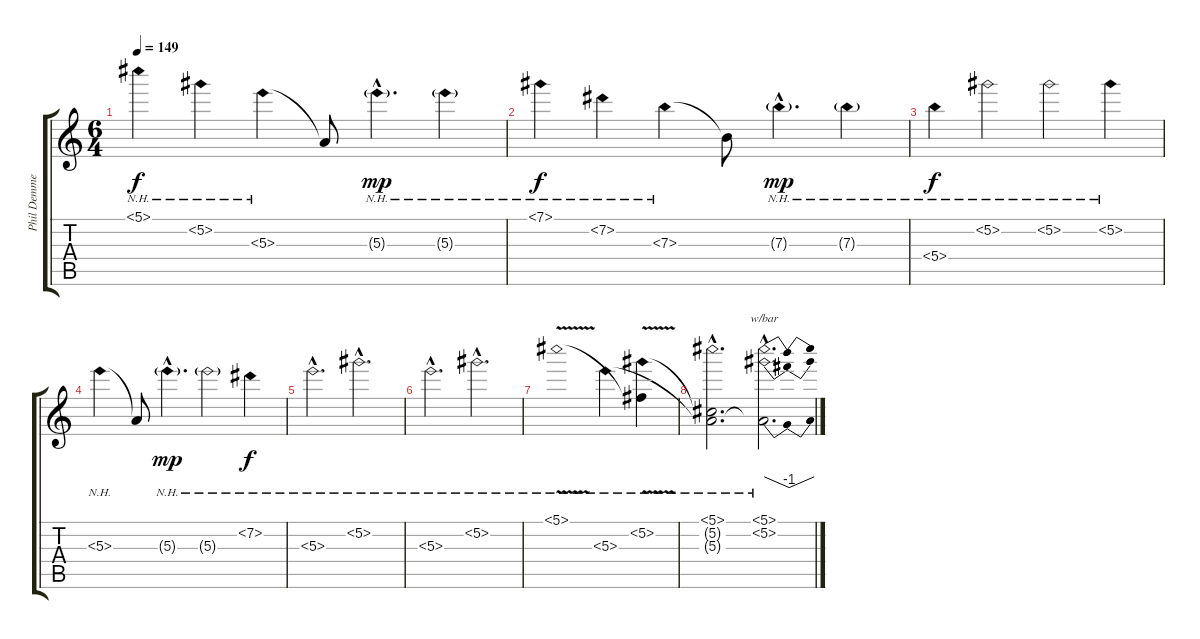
\track ("Phil Demmel" "Phil Demme") {instrument distortionguitar}
\staff {score tabs}
\tuning (Db4 Ab3 E3 B2 Gb2 B1) {hide}
\ts (6 4)
\tempo 149
\clef g2
\ks c
5.1{nh}.4{dy f volume 12 instrument electricguitarclean} 5.2{nh}.4 5.3{nh}.4 5.3{t}.8{volume 4} 5.3{nh g hac}.4{d dy mp} 5.3{nh g}.4 |
7.1{nh}.4{dy f volume 12} 7.2{nh}.4 7.3{nh}.4 7.3{t}.8{volume 5} 7.3{nh g hac}.4{d dy mp} 7.3{nh g}.4 |
5.4{nh}.4{dy f volume 11} 5.2{nh}.2 5.2{nh}.2 5.2{nh}.4 |
5.3{nh}.4 5.3{t}.8{volume 6} 5.3{nh g hac}.4{d dy mp} 5.3{nh g}.2 7.2{nh}.4{dy f volume 12} |
5.3{nh hac}.2{d} 5.2{nh hac}.2{d} |
5.3{nh hac}.2{d} 5.2{nh hac}.2{d instrument overdrivenguitar} |
5.1{nh v}.1 5.3{nh}.4{instrument distortionguitar} (5.1{t} 5.2{nh}).4 |
(5.1{nh hac} 5.2{hac t} 5.3{hac t}).2{d} (5.1{nh hac} 5.2{nh hac} 5.3{hac t}).2{d tbe (dip default 0 0 30 -4 60 0)}
